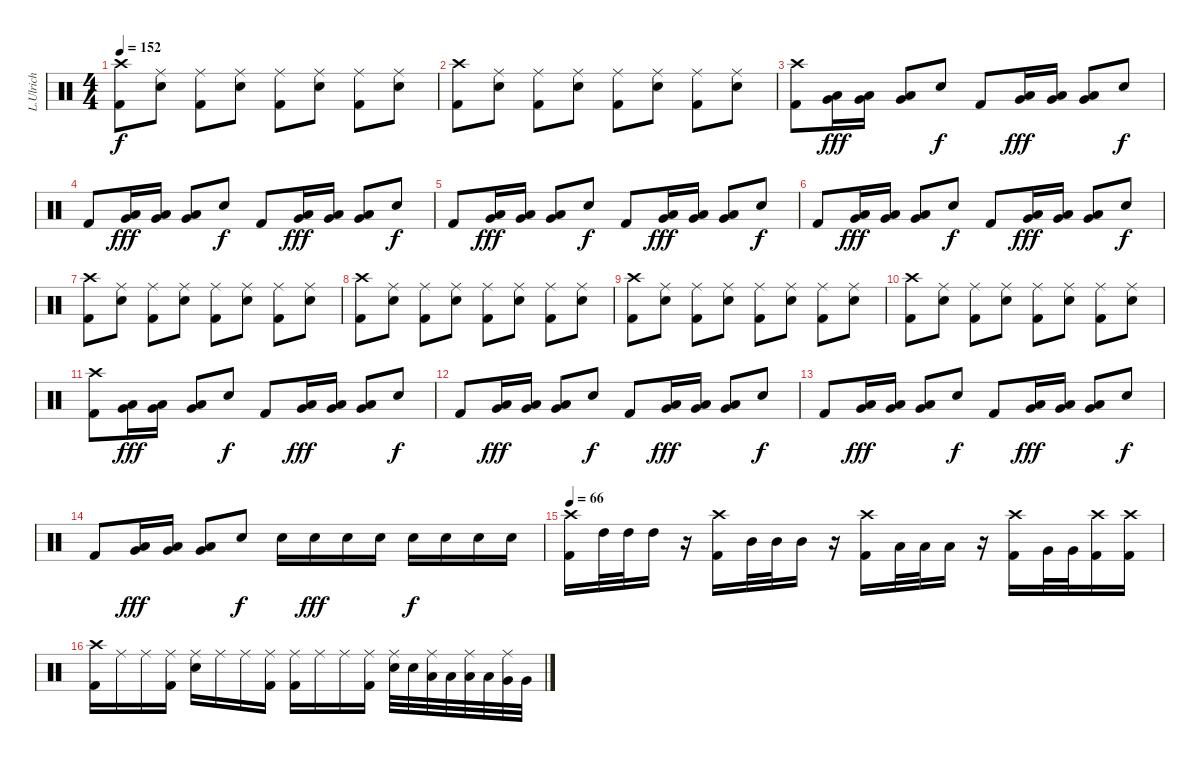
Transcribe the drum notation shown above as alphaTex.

\track ("L.Ulrich" "L.Ulrich") {instrument percussion}
\staff {score}
\articulation defaults
\ts (4 4)
\tempo 152
\clef neutral
\ks c
("Crash high (hit)" "Kick (hit) 2").8{dy f} ("Ride (middle)" "Snare (hit) 2").8 ("Ride (middle)" "Kick (hit) 2").8 ("Ride (middle)" "Snare (hit) 2").8 ("Ride (middle)" "Kick (hit) 2").8 ("Ride (middle)" "Snare (hit) 2").8 ("Ride (middle)" "Kick (hit) 2").8 ("Ride (middle)" "Snare (hit) 2").8 |
("Crash high (hit)" "Kick (hit) 2").8 ("Ride (middle)" "Snare (hit) 2").8 ("Ride (middle)" "Kick (hit) 2").8 ("Ride (middle)" "Snare (hit) 2").8 ("Ride (middle)" "Kick (hit) 2").8 ("Ride (middle)" "Snare (hit) 2").8 ("Ride (middle)" "Kick (hit) 2").8 ("Ride (middle)" "Snare (hit) 2").8 |
("Crash high (hit)" "Kick (hit) 2").8 ("Low Floor Tom (hit)" "Very Low Tom (hit)").16{dy fff} ("Low Floor Tom (hit)" "Very Low Tom (hit)").16 ("Low Floor Tom (hit)" "Very Low Tom (hit)").8 "Snare (hit) 2".8{dy f} "Kick (hit) 2".8 ("Low Floor Tom (hit)" "Very Low Tom (hit)").16{dy fff} ("Low Floor Tom (hit)" "Very Low Tom (hit)").16 ("Low Floor Tom (hit)" "Very Low Tom (hit)").8 "Snare (hit) 2".8{dy f} |
"Kick (hit) 2".8 ("Low Floor Tom (hit)" "Very Low Tom (hit)").16{dy fff} ("Low Floor Tom (hit)" "Very Low Tom (hit)").16 ("Low Floor Tom (hit)" "Very Low Tom (hit)").8 "Snare (hit) 2".8{dy f} "Kick (hit) 2".8 ("Low Floor Tom (hit)" "Very Low Tom (hit)").16{dy fff} ("Low Floor Tom (hit)" "Very Low Tom (hit)").16 ("Low Floor Tom (hit)" "Very Low Tom (hit)").8 "Snare (hit) 2".8{dy f} |
"Kick (hit) 2".8 ("Low Floor Tom (hit)" "Very Low Tom (hit)").16{dy fff} ("Low Floor Tom (hit)" "Very Low Tom (hit)").16 ("Low Floor Tom (hit)" "Very Low Tom (hit)").8 "Snare (hit) 2".8{dy f} "Kick (hit) 2".8 ("Low Floor Tom (hit)" "Very Low Tom (hit)").16{dy fff} ("Low Floor Tom (hit)" "Very Low Tom (hit)").16 ("Low Floor Tom (hit)" "Very Low Tom (hit)").8 "Snare (hit) 2".8{dy f} |
"Kick (hit) 2".8 ("Low Floor Tom (hit)" "Very Low Tom (hit)").16{dy fff} ("Low Floor Tom (hit)" "Very Low Tom (hit)").16 ("Low Floor Tom (hit)" "Very Low Tom (hit)").8 "Snare (hit) 2".8{dy f} "Kick (hit) 2".8 ("Low Floor Tom (hit)" "Very Low Tom (hit)").16{dy fff} ("Low Floor Tom (hit)" "Very Low Tom (hit)").16 ("Low Floor Tom (hit)" "Very Low Tom (hit)").8 "Snare (hit) 2".8{dy f} |
("Crash high (hit)" "Kick (hit) 2").8 ("Ride (middle)" "Snare (hit) 2").8 ("Ride (middle)" "Kick (hit) 2").8 ("Ride (middle)" "Snare (hit) 2").8 ("Ride (middle)" "Kick (hit) 2").8 ("Ride (middle)" "Snare (hit) 2").8 ("Ride (middle)" "Kick (hit) 2").8 ("Ride (middle)" "Snare (hit) 2").8 |
("Crash high (hit)" "Kick (hit) 2").8 ("Ride (middle)" "Snare (hit) 2").8 ("Ride (middle)" "Kick (hit) 2").8 ("Ride (middle)" "Snare (hit) 2").8 ("Ride (middle)" "Kick (hit) 2").8 ("Ride (middle)" "Snare (hit) 2").8 ("Ride (middle)" "Kick (hit) 2").8 ("Ride (middle)" "Snare (hit) 2").8 |
("Crash high (hit)" "Kick (hit) 2").8 ("Ride (middle)" "Snare (hit) 2").8 ("Ride (middle)" "Kick (hit) 2").8 ("Ride (middle)" "Snare (hit) 2").8 ("Ride (middle)" "Kick (hit) 2").8 ("Ride (middle)" "Snare (hit) 2").8 ("Ride (middle)" "Kick (hit) 2").8 ("Ride (middle)" "Snare (hit) 2").8 |
("Crash high (hit)" "Kick (hit) 2").8 ("Ride (middle)" "Snare (hit) 2").8 ("Ride (middle)" "Kick (hit) 2").8 ("Ride (middle)" "Snare (hit) 2").8 ("Ride (middle)" "Kick (hit) 2").8 ("Ride (middle)" "Snare (hit) 2").8 ("Ride (middle)" "Kick (hit) 2").8 ("Ride (middle)" "Snare (hit) 2").8 |
("Crash high (hit)" "Kick (hit) 2").8 ("Low Floor Tom (hit)" "Very Low Tom (hit)").16{dy fff} ("Low Floor Tom (hit)" "Very Low Tom (hit)").16 ("Low Floor Tom (hit)" "Very Low Tom (hit)").8 "Snare (hit) 2".8{dy f} "Kick (hit) 2".8 ("Low Floor Tom (hit)" "Very Low Tom (hit)").16{dy fff} ("Low Floor Tom (hit)" "Very Low Tom (hit)").16 ("Low Floor Tom (hit)" "Very Low Tom (hit)").8 "Snare (hit) 2".8{dy f} |
"Kick (hit) 2".8 ("Low Floor Tom (hit)" "Very Low Tom (hit)").16{dy fff} ("Low Floor Tom (hit)" "Very Low Tom (hit)").16 ("Low Floor Tom (hit)" "Very Low Tom (hit)").8 "Snare (hit) 2".8{dy f} "Kick (hit) 2".8 ("Low Floor Tom (hit)" "Very Low Tom (hit)").16{dy fff} ("Low Floor Tom (hit)" "Very Low Tom (hit)").16 ("Low Floor Tom (hit)" "Very Low Tom (hit)").8 "Snare (hit) 2".8{dy f} |
"Kick (hit) 2".8 ("Low Floor Tom (hit)" "Very Low Tom (hit)").16{dy fff} ("Low Floor Tom (hit)" "Very Low Tom (hit)").16 ("Low Floor Tom (hit)" "Very Low Tom (hit)").8 "Snare (hit) 2".8{dy f} "Kick (hit) 2".8 ("Low Floor Tom (hit)" "Very Low Tom (hit)").16{dy fff} ("Low Floor Tom (hit)" "Very Low Tom (hit)").16 ("Low Floor Tom (hit)" "Very Low Tom (hit)").8 "Snare (hit) 2".8{dy f} |
"Kick (hit) 2".8 ("Low Floor Tom (hit)" "Very Low Tom (hit)").16{dy fff} ("Low Floor Tom (hit)" "Very Low Tom (hit)").16 ("Low Floor Tom (hit)" "Very Low Tom (hit)").8 "Snare (hit) 2".8{dy f} "Snare (hit) 2".16 "Snare (hit) 2".16{dy fff} "Snare (hit) 2".16 "Snare (hit) 2".16 "Snare (hit) 2".16{dy f} "Snare (hit) 2".16 "Snare (hit) 2".16 "Snare (hit) 2".16 |
\tempo 66
("Crash high (hit)" "Kick (hit) 2").16 "High Tom (hit)".32 "High Tom (hit)".32 "High Tom (hit)".16 r.16 ("Crash high (hit)" "Kick (hit) 2").16 "Mid Tom (hit)".32 "Mid Tom (hit)".32 "Mid Tom (hit)".16 r.16 ("Crash high (hit)" "Kick (hit) 2").16 "Low Tom (hit)".32 "Low Tom (hit)".32 "Low Tom (hit)".16 r.16 ("Crash high (hit)" "Kick (hit) 2").16 "Very Low Tom (hit)".32 "Very Low Tom (hit)".32 ("Crash high (hit)" "Kick (hit) 2").16 ("Crash high (hit)" "Kick (hit) 2").16 |
("Crash high (hit)" "Kick (hit) 2").16 "Ride (middle)".16 "Ride (middle)".16 ("Ride (middle)" "Kick (hit) 2").16 ("Ride (middle)" "Snare (hit) 2").16 "Ride (middle)".16 "Ride (middle)".16 ("Ride (middle)" "Kick (hit) 2").16 ("Ride (middle)" "Kick (hit) 2").16 "Ride (middle)".16 "Ride (middle)".16 ("Ride (middle)" "Kick (hit) 2").16 ("Ride (middle)" "Snare (hit) 2").32 "Snare (hit) 2".32 ("Ride (middle)" "Low Tom (hit)").32 "Low Tom (hit)".32 ("Ride (middle)" "Low Tom (hit)").32 "Low Tom (hit)".32 ("Ride (middle)" "Very Low Tom (hit)").32 "Very Low Tom (hit)".32
